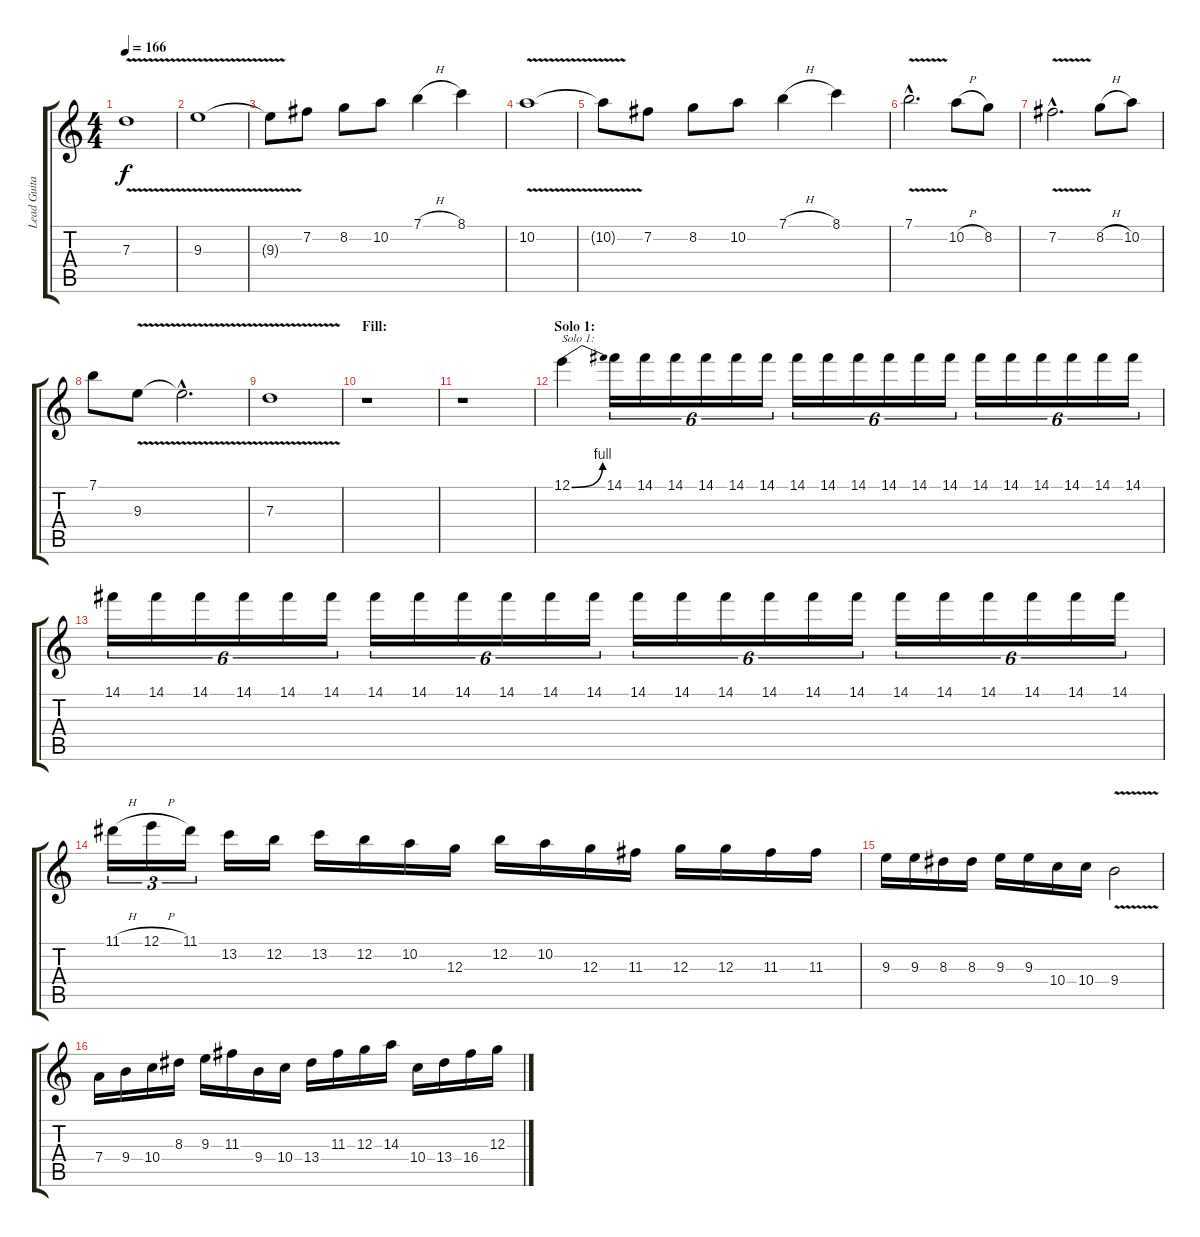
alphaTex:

\track ("Lead Guitar I" "Lead Guita") {instrument distortionguitar}
\staff {score tabs}
\tuning (E4 B3 G3 D3 A2 E2) {hide}
\ts (4 4)
\tempo 166
\clef g2
\ks c
7.3{v}.1{dy f} |
9.3{v}.1 |
9.3{t}.8 7.2.8 8.2.8 10.2.8 7.1{h}.4 8.1.4 |
10.2{v}.1 |
10.2{t}.8 7.2.8 8.2.8 10.2.8 7.1{h}.4 8.1.4 |
7.1{v hac}.2{d} 10.2{h}.8 8.2.8 |
7.2{v hac}.2{d} 8.2{h}.8 10.2.8 |
7.1.8 9.3{v}.8 9.3{hac t}.2{d} |
7.3{v}.1 |
\section ("" "Fill:")
r.1 |
r.1 |
\section ("" "Solo 1:")
12.1{be (bend 0 0 60 4)}.4{txt "Solo 1:"} 14.1.16{tu (6 4)} 14.1.16{tu (6 4)} 14.1.16{tu (6 4)} 14.1.16{tu (6 4)} 14.1.16{tu (6 4)} 14.1.16{tu (6 4)} 14.1.16{tu (6 4)} 14.1.16{tu (6 4)} 14.1.16{tu (6 4)} 14.1.16{tu (6 4)} 14.1.16{tu (6 4)} 14.1.16{tu (6 4)} 14.1.16{tu (6 4)} 14.1.16{tu (6 4)} 14.1.16{tu (6 4)} 14.1.16{tu (6 4)} 14.1.16{tu (6 4)} 14.1.16{tu (6 4)} |
14.1.16{tu (6 4)} 14.1.16{tu (6 4)} 14.1.16{tu (6 4)} 14.1.16{tu (6 4)} 14.1.16{tu (6 4)} 14.1.16{tu (6 4)} 14.1.16{tu (6 4)} 14.1.16{tu (6 4)} 14.1.16{tu (6 4)} 14.1.16{tu (6 4)} 14.1.16{tu (6 4)} 14.1.16{tu (6 4)} 14.1.16{tu (6 4)} 14.1.16{tu (6 4)} 14.1.16{tu (6 4)} 14.1.16{tu (6 4)} 14.1.16{tu (6 4)} 14.1.16{tu (6 4)} 14.1.16{tu (6 4)} 14.1.16{tu (6 4)} 14.1.16{tu (6 4)} 14.1.16{tu (6 4)} 14.1.16{tu (6 4)} 14.1.16{tu (6 4)} |
11.1{h}.16{tu (3 2)} 12.1{h}.16{tu (3 2)} 11.1.16{tu (3 2)} 13.2.16 12.2.16 13.2.16 12.2.16 10.2.16 12.3.16 12.2.16 10.2.16 12.3.16 11.3.16 12.3.16 12.3.16 11.3.16 11.3.16 |
9.3.16 9.3.16 8.3.16 8.3.16 9.3.16 9.3.16 10.4.16 10.4.16 9.4{v}.2 |
7.4.16 9.4.16 10.4.16 8.3.16 9.3.16 11.3.16 9.4.16 10.4.16 13.4.16 11.3.16 12.3.16 14.3.16 10.4.16 13.4.16 16.4.16 12.3.16
